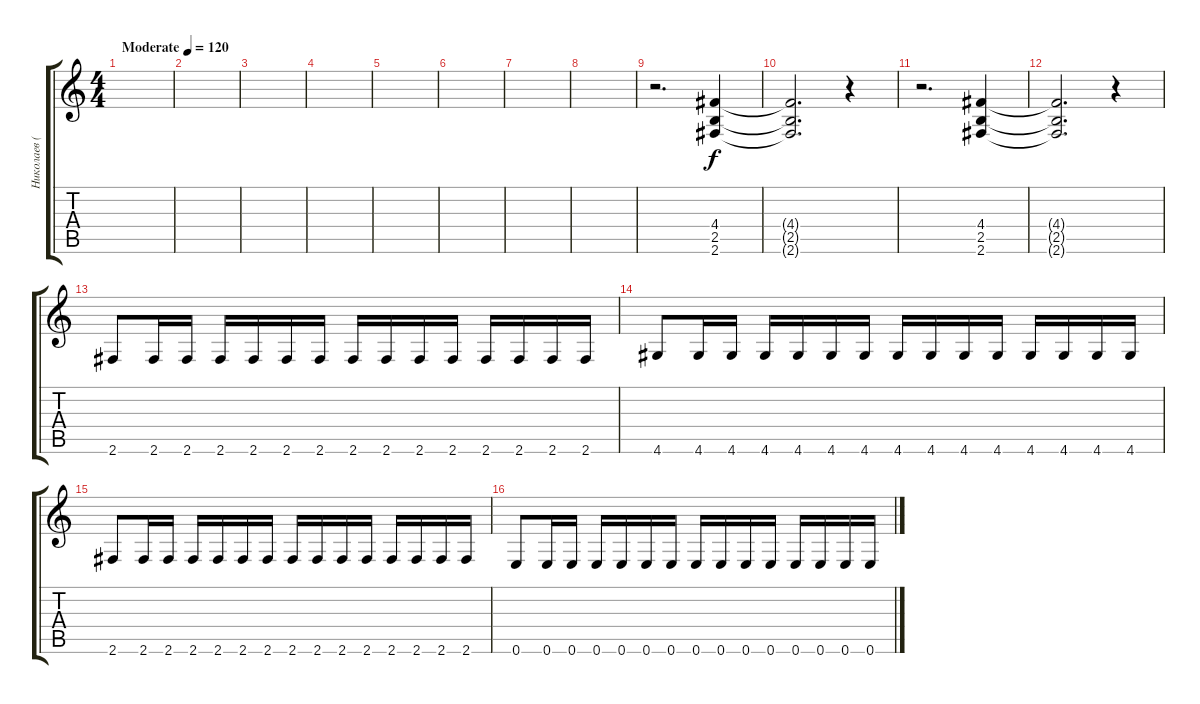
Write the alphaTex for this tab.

\track ("Николаев (ритм гитара)" "Николаев (") {instrument distortionguitar}
\staff {score tabs}
\tuning (E4 B3 G3 D3 A2 E2) {hide}
\ts (4 4)
\tempo (120 "Moderate")
\clef g2
\ks c
|
|
|
|
|
|
|
|
r.2{d} (4.4 2.5 2.6).4 |
(4.4{t} 2.5{t} 2.6{t}).2{d} r.4 |
r.2{d} (4.4 2.5 2.6).4 |
(4.4{t} 2.5{t} 2.6{t}).2{d} r.4 |
2.6.8 2.6.16 2.6.16 2.6.16 2.6.16 2.6.16 2.6.16 2.6.16 2.6.16 2.6.16 2.6.16 2.6.16 2.6.16 2.6.16 2.6.16 |
4.6.8 4.6.16 4.6.16 4.6.16 4.6.16 4.6.16 4.6.16 4.6.16 4.6.16 4.6.16 4.6.16 4.6.16 4.6.16 4.6.16 4.6.16 |
2.6.8 2.6.16 2.6.16 2.6.16 2.6.16 2.6.16 2.6.16 2.6.16 2.6.16 2.6.16 2.6.16 2.6.16 2.6.16 2.6.16 2.6.16 |
0.6.8 0.6.16 0.6.16 0.6.16 0.6.16 0.6.16 0.6.16 0.6.16 0.6.16 0.6.16 0.6.16 0.6.16 0.6.16 0.6.16 0.6.16
